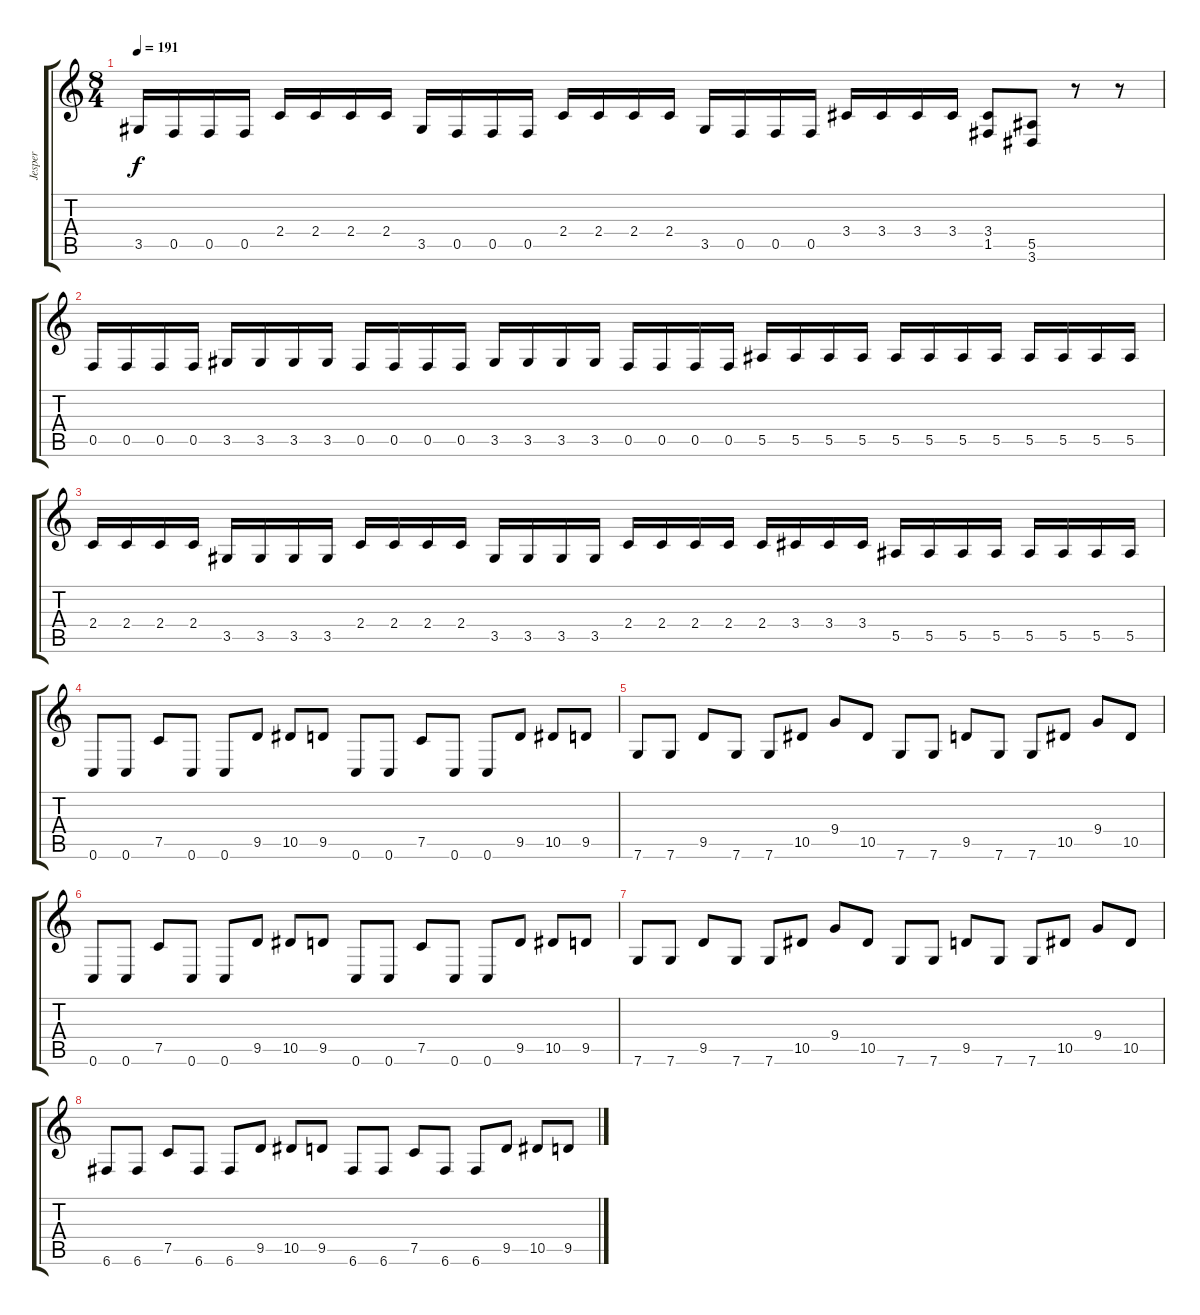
\track ("Jesper" "Jesper") {instrument distortionguitar}
\staff {score tabs}
\tuning (C4 G3 Eb3 Bb2 F2 C2) {hide}
\ts (8 4)
\tempo 191
\clef g2
\ks c
3.5.16{dy f} 0.5.16 0.5.16 0.5.16 2.4.16 2.4.16 2.4.16 2.4.16 3.5.16 0.5.16 0.5.16 0.5.16 2.4.16 2.4.16 2.4.16 2.4.16 3.5.16 0.5.16 0.5.16 0.5.16 3.4.16 3.4.16 3.4.16 3.4.16 (3.4 1.5).8 (5.5 3.6).8 r.8 r.8 |
0.5.16 0.5.16 0.5.16 0.5.16 3.5.16 3.5.16 3.5.16 3.5.16 0.5.16 0.5.16 0.5.16 0.5.16 3.5.16 3.5.16 3.5.16 3.5.16 0.5.16 0.5.16 0.5.16 0.5.16 5.5.16 5.5.16 5.5.16 5.5.16 5.5.16 5.5.16 5.5.16 5.5.16 5.5.16 5.5.16 5.5.16 5.5.16 |
2.4.16 2.4.16 2.4.16 2.4.16 3.5.16 3.5.16 3.5.16 3.5.16 2.4.16 2.4.16 2.4.16 2.4.16 3.5.16 3.5.16 3.5.16 3.5.16 2.4.16 2.4.16 2.4.16 2.4.16 2.4.16 3.4.16 3.4.16 3.4.16 5.5.16 5.5.16 5.5.16 5.5.16 5.5.16 5.5.16 5.5.16 5.5.16 |
0.6.8 0.6.8 7.5.8 0.6.8 0.6.8 9.5.8 10.5.8 9.5.8 0.6.8 0.6.8 7.5.8 0.6.8 0.6.8 9.5.8 10.5.8 9.5.8 |
7.6.8 7.6.8 9.5.8 7.6.8 7.6.8 10.5.8 9.4.8 10.5.8 7.6.8 7.6.8 9.5.8 7.6.8 7.6.8 10.5.8 9.4.8 10.5.8 |
0.6.8 0.6.8 7.5.8 0.6.8 0.6.8 9.5.8 10.5.8 9.5.8 0.6.8 0.6.8 7.5.8 0.6.8 0.6.8 9.5.8 10.5.8 9.5.8 |
7.6.8 7.6.8 9.5.8 7.6.8 7.6.8 10.5.8 9.4.8 10.5.8 7.6.8 7.6.8 9.5.8 7.6.8 7.6.8 10.5.8 9.4.8 10.5.8 |
6.6.8 6.6.8 7.5.8 6.6.8 6.6.8 9.5.8 10.5.8 9.5.8 6.6.8 6.6.8 7.5.8 6.6.8 6.6.8 9.5.8 10.5.8 9.5.8
